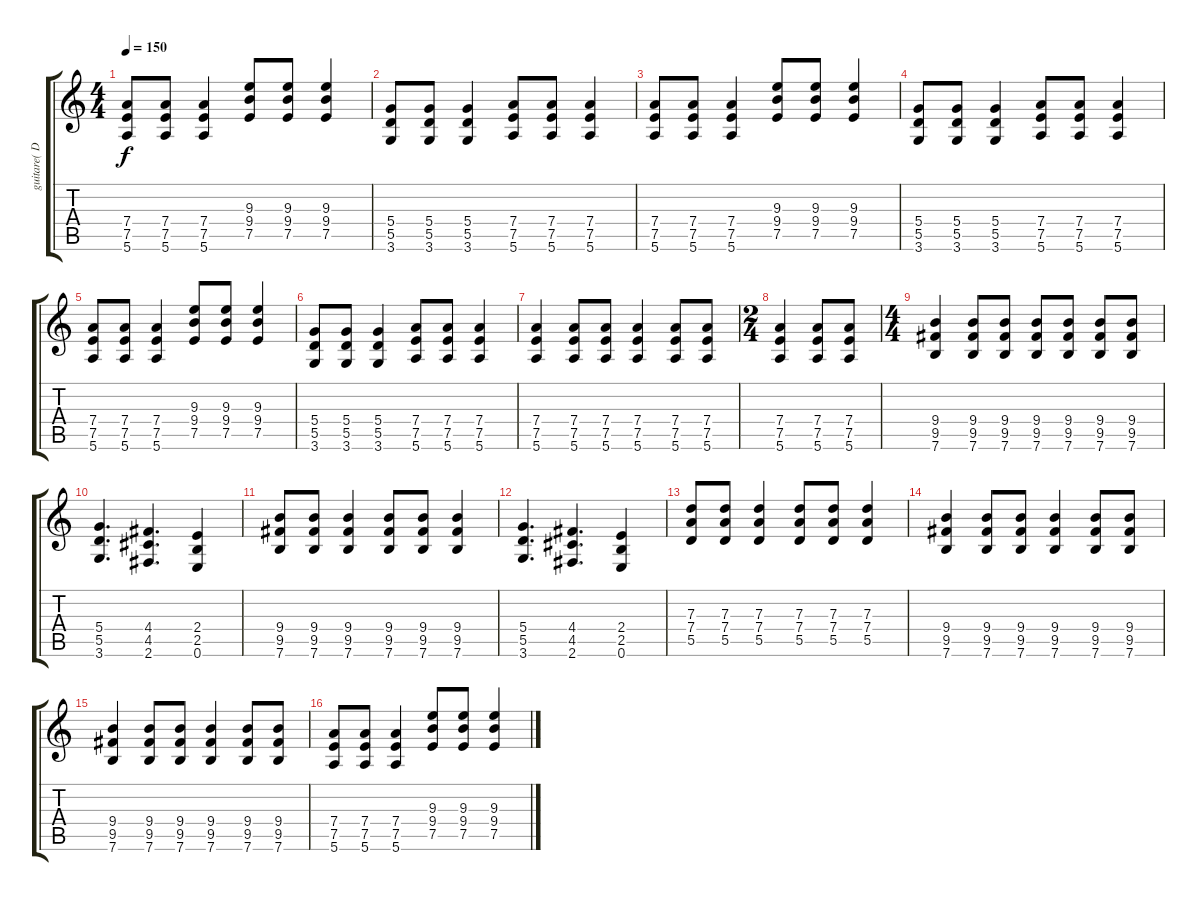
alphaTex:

\track ("guitare( Dave Parsons )" "guitare( D") {instrument distortionguitar}
\staff {score tabs}
\tuning (E4 B3 G3 D3 A2 E2) {hide}
\ts (4 4)
\tempo 150
\clef g2
\ks c
(7.4 7.5 5.6).8{dy f} (7.4 7.5 5.6).8 (7.4 7.5 5.6).4 (9.3 9.4 7.5).8 (9.3 9.4 7.5).8 (9.3 9.4 7.5).4 |
(5.4 5.5 3.6).8 (5.4 5.5 3.6).8 (5.4 5.5 3.6).4 (7.4 7.5 5.6).8 (7.4 7.5 5.6).8 (7.4 7.5 5.6).4 |
(7.4 7.5 5.6).8 (7.4 7.5 5.6).8 (7.4 7.5 5.6).4 (9.3 9.4 7.5).8 (9.3 9.4 7.5).8 (9.3 9.4 7.5).4 |
(5.4 5.5 3.6).8 (5.4 5.5 3.6).8 (5.4 5.5 3.6).4 (7.4 7.5 5.6).8 (7.4 7.5 5.6).8 (7.4 7.5 5.6).4 |
(7.4 7.5 5.6).8 (7.4 7.5 5.6).8 (7.4 7.5 5.6).4 (9.3 9.4 7.5).8 (9.3 9.4 7.5).8 (9.3 9.4 7.5).4 |
(5.4 5.5 3.6).8 (5.4 5.5 3.6).8 (5.4 5.5 3.6).4 (7.4 7.5 5.6).8 (7.4 7.5 5.6).8 (7.4 7.5 5.6).4 |
(7.4 7.5 5.6).4 (7.4 7.5 5.6).8 (7.4 7.5 5.6).8 (7.4 7.5 5.6).4 (7.4 7.5 5.6).8 (7.4 7.5 5.6).8 |
\ts (2 4)
(7.4 7.5 5.6).4 (7.4 7.5 5.6).8 (7.4 7.5 5.6).8 |
\ts (4 4)
(9.4 9.5 7.6).4 (9.4 9.5 7.6).8 (9.4 9.5 7.6).8 (9.4 9.5 7.6).8 (9.4 9.5 7.6).8 (9.4 9.5 7.6).8 (9.4 9.5 7.6).8 |
(5.4 5.5 3.6).4{d} (4.4 4.5 2.6).4{d} (2.4 2.5 0.6).4 |
(9.4 9.5 7.6).8 (9.4 9.5 7.6).8 (9.4 9.5 7.6).4 (9.4 9.5 7.6).8 (9.4 9.5 7.6).8 (9.4 9.5 7.6).4 |
(5.4 5.5 3.6).4{d} (4.4 4.5 2.6).4{d} (2.4 2.5 0.6).4 |
(7.3 7.4 5.5).8 (7.3 7.4 5.5).8 (7.3 7.4 5.5).4 (7.3 7.4 5.5).8 (7.3 7.4 5.5).8 (7.3 7.4 5.5).4 |
(9.4 9.5 7.6).4 (9.4 9.5 7.6).8 (9.4 9.5 7.6).8 (9.4 9.5 7.6).4 (9.4 9.5 7.6).8 (9.4 9.5 7.6).8 |
(9.4 9.5 7.6).4 (9.4 9.5 7.6).8 (9.4 9.5 7.6).8 (9.4 9.5 7.6).4 (9.4 9.5 7.6).8 (9.4 9.5 7.6).8 |
(7.4 7.5 5.6).8 (7.4 7.5 5.6).8 (7.4 7.5 5.6).4 (9.3 9.4 7.5).8 (9.3 9.4 7.5).8 (9.3 9.4 7.5).4
